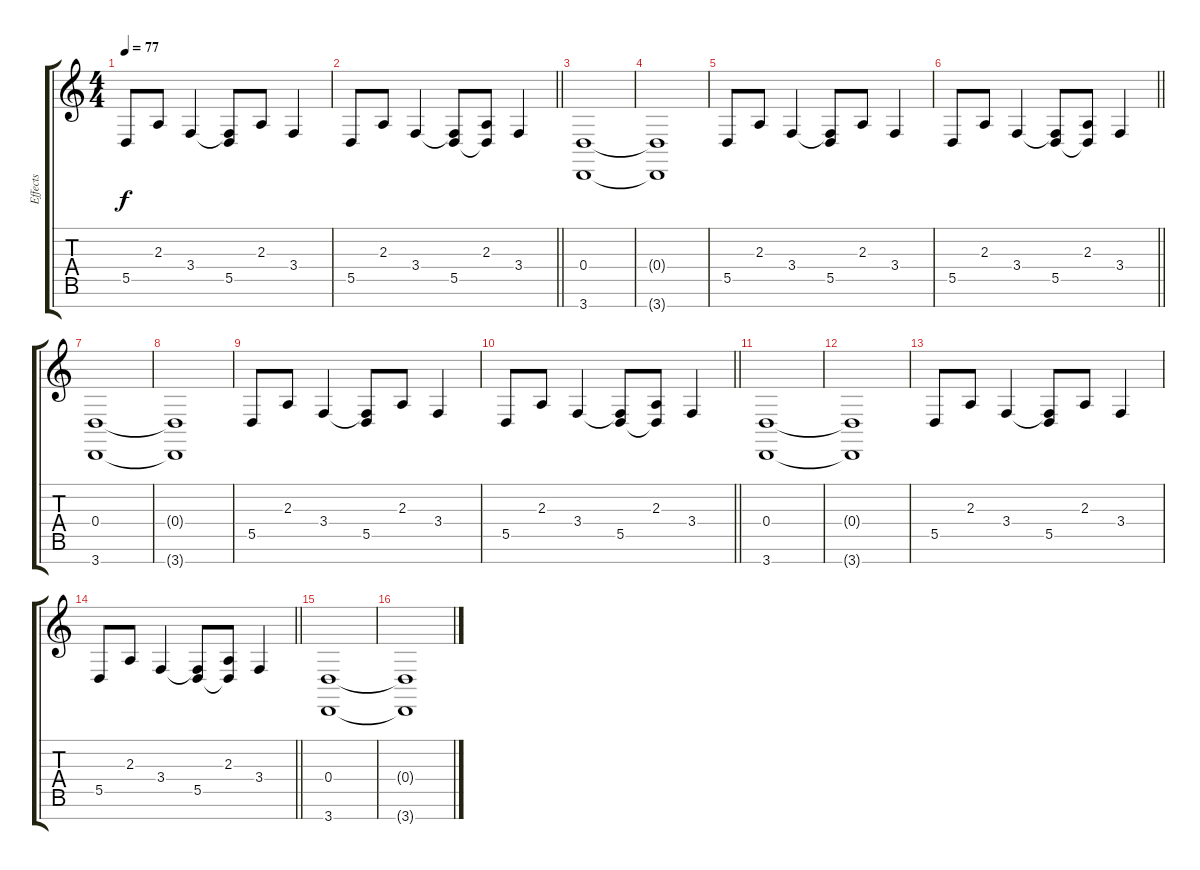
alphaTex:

\track ("Effects" "Effects") {instrument stringensemble1}
\staff {score tabs}
\tuning (E4 B3 G3 D3 A2 E2 B1) {hide}
\ts (4 4)
\tempo 77
\clef g2
\ks c
5.5.8{dy f} 2.3.8 3.4.4 (3.4{t} 5.5).8 2.3.8 3.4.4 |
\barLineRight lightlight
5.5.8 2.3.8 3.4.4 (3.4{t} 5.5).8 (2.3 5.5{t}).8 3.4.4 |
(0.4 3.7).1 |
(0.4{t} 3.7{t}).1 |
5.5.8 2.3.8 3.4.4 (3.4{t} 5.5).8 2.3.8 3.4.4 |
\barLineRight lightlight
5.5.8 2.3.8 3.4.4 (3.4{t} 5.5).8 (2.3 5.5{t}).8 3.4.4 |
(0.4 3.7).1 |
(0.4{t} 3.7{t}).1 |
5.5.8 2.3.8 3.4.4 (3.4{t} 5.5).8 2.3.8 3.4.4 |
\barLineRight lightlight
5.5.8 2.3.8 3.4.4 (3.4{t} 5.5).8 (2.3 5.5{t}).8 3.4.4 |
(0.4 3.7).1 |
(0.4{t} 3.7{t}).1 |
5.5.8 2.3.8 3.4.4 (3.4{t} 5.5).8 2.3.8 3.4.4 |
\barLineRight lightlight
5.5.8 2.3.8 3.4.4 (3.4{t} 5.5).8 (2.3 5.5{t}).8 3.4.4 |
(0.4 3.7).1 |
(0.4{t} 3.7{t}).1
